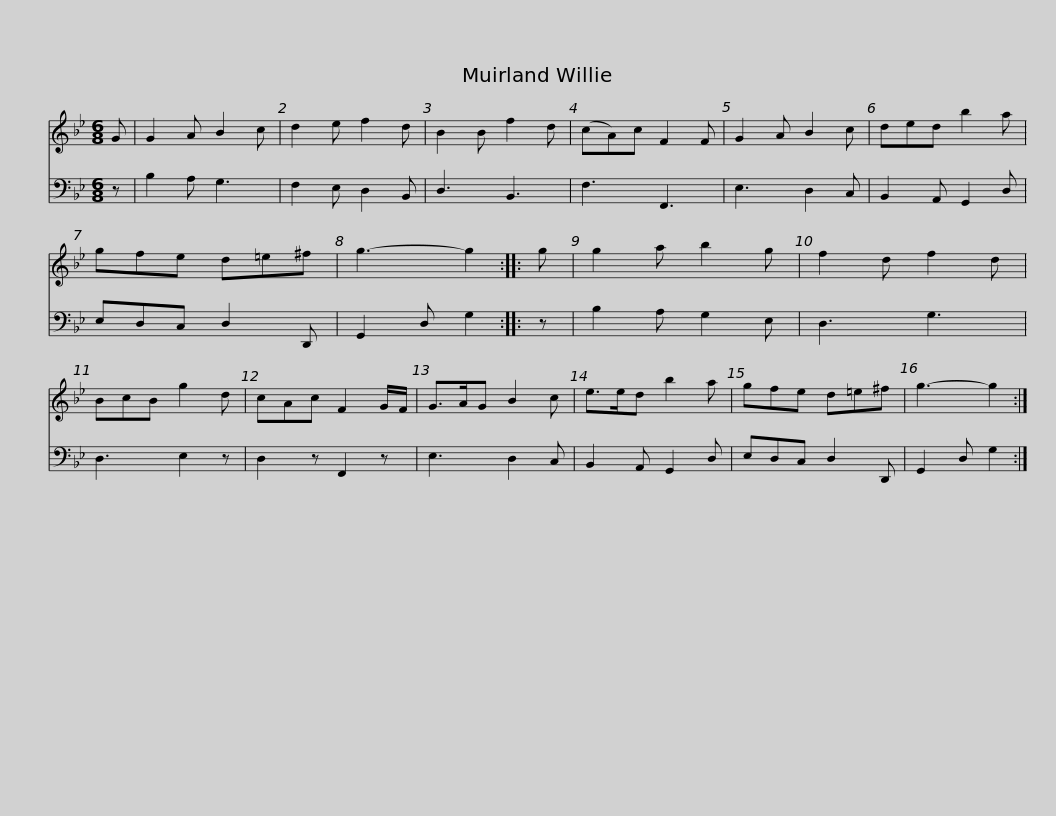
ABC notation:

X:1
%%score 1 2
L:1/8
M:6/8
I:linebreak $
K:Gmin
V:1 treble
V:2 bass
V:1
 G | G2 A B2 c | d2 e f2 d | B2 B f2 d | (cA)c F2 F | %5
 G2 A B2 c | ded b2 a | gfe d=e^f | g3- g2 ::$ g | %10
 g2 a b2 g | f2 d f2 d | BcB g2 d | cAc F2 G/F/ | G>AG B2 c | %15
 e>ed b2 a | gfe d=e^f |$ g3- g2 :| %18
V:2
 z | B,2 A, G,3 | F,2 E, D,2 B,, | D,3 B,,3 | F,3 F,,3 | %5
 E,3 D,2 C, | B,,2 A,, G,,2 D, | E,D,C, D,2 D,, | G,,2 D, G,2 ::$ z | %10
 B,2 A, G,2 E, | D,3 G,3 | D,3 E,2 z | D,2 z F,,2 z | E,3 D,2 C, | %15
 B,,2 A,, G,,2 D, | E,D,C, D,2 D,, |$ G,,2 D, G,2 :| %18
